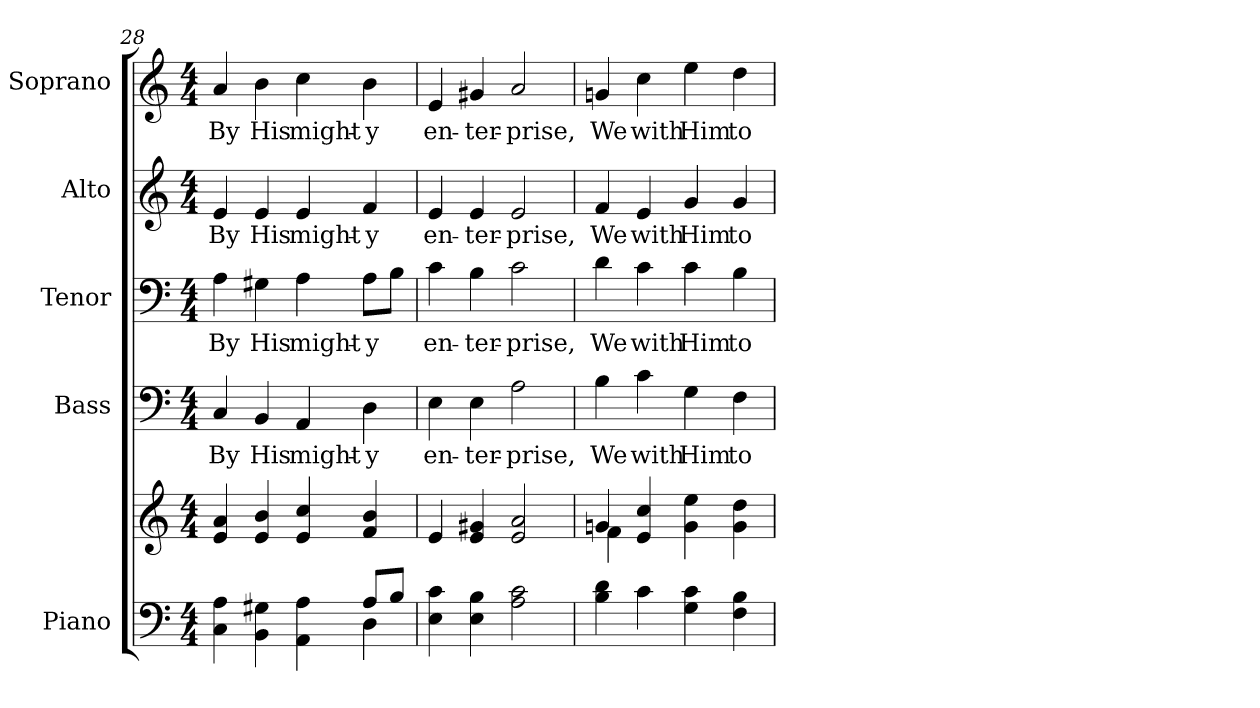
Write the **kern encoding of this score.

**kern	**kern	**kern	**text	**kern	**text	**kern	**text	**kern	**text
*part5	*part5	*part4	*part4	*part3	*part3	*part2	*part2	*part1	*part1
*staff6	*staff5	*staff4	*staff4	*staff3	*staff3	*staff2	*staff2	*staff1	*staff1
*I"Piano	*	*I"Bass	*	*I"Tenor	*	*I"Alto	*	*I"Soprano	*
*I'Pno.	*	*I'B.	*	*I'T.	*	*I'A.	*	*I'S.	*
*clefF4	*clefG2	*clefF4	*	*clefF4	*	*clefG2	*	*clefG2	*
*k[]	*k[]	*k[]	*	*k[]	*	*k[]	*	*k[]	*
*C:	*C:	*C:	*	*C:	*	*C:	*	*C:	*
*M4/4	*M4/4	*M4/4	*	*M4/4	*	*M4/4	*	*M4/4	*
=28	=28	=28	=28	=28	=28	=28	=28	=28	=28
*^	*	*	*	*	*	*	*	*	*
!	!	!	!	!LO:LY:b:color=#000000	!	!	!	!	!	!
!	!	!	!	!	!	!LO:LY:b:color=#000000	!	!	!	!
!	!	!	!	!	!	!	!	!LO:LY:b:color=#000000	!	!
!	!	!	!	!	!	!	!	!	!	!LO:LY:b:color=#000000
4Ci\ 4Ai	2ryy	4ei/ 4ai	4Ci/	By	4Ai\	By	4ei/	By	4ai/	By
!	!	!	!	!LO:LY:b:color=#000000	!	!	!	!	!	!
!	!	!	!	!	!	!LO:LY:b:color=#000000	!	!	!	!
!	!	!	!	!	!	!	!	!LO:LY:b:color=#000000	!	!
!	!	!	!	!	!	!	!	!	!	!LO:LY:b:color=#000000
4BBi\ 4G#Xi	.	4ei/ 4bi	4BBi/	His	4G#Xi\	His	4ei/	His	4bi\	His
!	!	!	!	!LO:LY:b:color=#000000	!	!	!	!	!	!
!	!	!	!	!	!	!LO:LY:b:color=#000000	!	!	!	!
!	!	!	!	!	!	!	!	!LO:LY:b:color=#000000	!	!
!	!	!	!	!	!	!	!	!	!	!LO:LY:b:color=#000000
4AAi\ 4Ai	4ryy	4ei/ 4cci	4AAi/	might-	4Ai\	might-	4ei/	might-	4cci\	might-
!	!	!	!	!LO:LY:b:color=#000000	!	!	!	!	!	!
!	!	!	!	!	!	!LO:LY:b:color=#000000	!	!	!	!
!	!	!	!	!	!	!	!	!LO:LY:b:color=#000000	!	!
!	!	!	!	!	!	!	!	!	!	!LO:LY:b:color=#000000
8Ai/L	4Di\	4fi/ 4bi	4Di\	-y	8Ai\L	-y	4fi/	-y	4bi\	-y
8Bi/J	.	.	.	.	8Bi\J	.	.	.	.	.
*v	*v	*	*	*	*	*	*	*	*	*
!!LO:PB:g=z
=29	=29	=29	=29	=29	=29	=29	=29	=29	=29
!	!	!	!LO:LY:b:color=#000000	!	!	!	!	!	!
!	!	!	!	!	!LO:LY:b:color=#000000	!	!	!	!
!	!	!	!	!	!	!	!LO:LY:b:color=#000000	!	!
!	!	!	!	!	!	!	!	!	!LO:LY:b:color=#000000
4Ei\ 4ci	4ei/	4Ei\	en-	4ci\	en-	4ei/	en-	4ei/	en-
!	!	!	!LO:LY:b:color=#000000	!	!	!	!	!	!
!	!	!	!	!	!LO:LY:b:color=#000000	!	!	!	!
!	!	!	!	!	!	!	!LO:LY:b:color=#000000	!	!
!	!	!	!	!	!	!	!	!	!LO:LY:b:color=#000000
4Ei\ 4Bi	4ei/ 4g#Xi	4Ei\	-ter-	4Bi\	-ter-	4ei/	-ter-	4g#Xi/	-ter-
!	!	!	!LO:LY:b:color=#000000	!	!	!	!	!	!
!	!	!	!	!	!LO:LY:b:color=#000000	!	!	!	!
!	!	!	!	!	!	!	!LO:LY:b:color=#000000	!	!
!	!	!	!	!	!	!	!	!	!LO:LY:b:color=#000000
2Ai\ 2ci	2ei/ 2ai	2Ai\	-prise,	2ci\	-prise,	2ei/	-prise,	2ai/	-prise,
=30	=30	=30	=30	=30	=30	=30	=30	=30	=30
*	*^	*	*	*	*	*	*	*	*
!	!	!	!	!LO:LY:b:color=#000000	!	!	!	!	!	!
!	!	!	!	!	!	!LO:LY:b:color=#000000	!	!	!	!
!	!	!	!	!	!	!	!	!LO:LY:b:color=#000000	!	!
!	!	!	!	!	!	!	!	!	!	!LO:LY:b:color=#000000
4Bi\ 4di	4gni/	4fi\	4Bi\	We	4di\	We	4fi/	We	4gni/	We
!	!	!	!	!LO:LY:b:color=#000000	!	!	!	!	!	!
!	!	!	!	!	!	!LO:LY:b:color=#000000	!	!	!	!
!	!	!	!	!	!	!	!	!LO:LY:b:color=#000000	!	!
!	!	!	!	!	!	!	!	!	!	!LO:LY:b:color=#000000
4ci\	4ei/ 4cci	4ryy	4ci\	with	4ci\	with	4ei/	with	4cci\	with
!	!	!	!	!LO:LY:b:color=#000000	!	!	!	!	!	!
!	!	!	!	!	!	!LO:LY:b:color=#000000	!	!	!	!
!	!	!	!	!	!	!	!	!LO:LY:b:color=#000000	!	!
!	!	!	!	!	!	!	!	!	!	!LO:LY:b:color=#000000
4Gi\ 4ci	4gi\ 4eei	2ryy	4Gi\	Him	4ci\	Him	4gi/	Him	4eei\	Him
!	!	!	!	!LO:LY:b:color=#000000	!	!	!	!	!	!
!	!	!	!	!	!	!LO:LY:b:color=#000000	!	!	!	!
!	!	!	!	!	!	!	!	!LO:LY:b:color=#000000	!	!
!	!	!	!	!	!	!	!	!	!	!LO:LY:b:color=#000000
4Fi\ 4Bi	4gi\ 4ddi	.	4Fi\	to	4Bi\	to	4gi/	to	4ddi\	to
*	*v	*v	*	*	*	*	*	*	*	*
=	=	=	=	=	=	=	=	=	=
*-	*-	*-	*-	*-	*-	*-	*-	*-	*-
